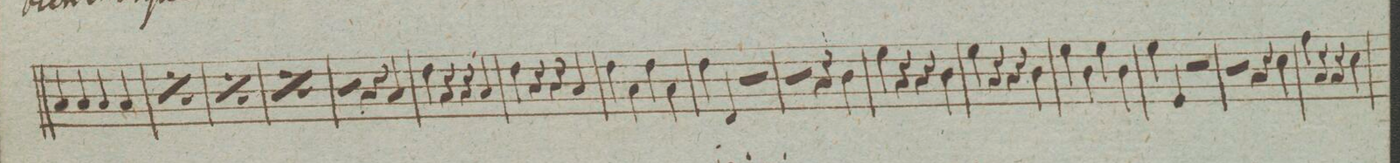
**kern	**dynam
*I"Baſso.	*
*clefF4	*
*k[]	*
*met(c|)	*
*M2/2	*
4CC/	.
4CC/	.
4CC/	.
4CC/	.
=18	=18
*rep	*
4CC/	.
4CC/	.
4CC/	.
4CC/	.
*Xrep	*
=19	=19
*rep	*
4CC/	.
4CC/	.
4CC/	.
4CC/	.
*Xrep	*
=20	=20
*rep	*
4CC/	.
4CC/	.
4CC/	.
4CC/	.
*Xrep	*
=21	=21
2r	.
4r	.
4CC/	.
=22	=22
4FF\	.
4r	.
4r	.
4CC/	.
=23	=23
4FF\	.
4r	.
4r	.
4CC/	.
=24	=24
4FF\	.
4CC\	.
4FF\	.
4CC\	.
=25	=25
4FF\	.
4FFF/	.
2r	.
=26	=26
2r	.
4r	.
4DD\	.
=27	=27
4GG\	.
4r	.
4r	.
4DD\	.
=28	=28
4GG\	.
4r	.
4r	.
4DD\	.
=29	=29
4GG\	.
4DD\	.
4GG\	.
4DD\	.
=30	=30
4GG\	.
4GGG/	.
2r	.
=31	=31
2r	.
4r	.
4EE\	.
=32	=32
4AA\	.
4r	.
4r	.
4EE\	.
=33	=33
*-	*-
